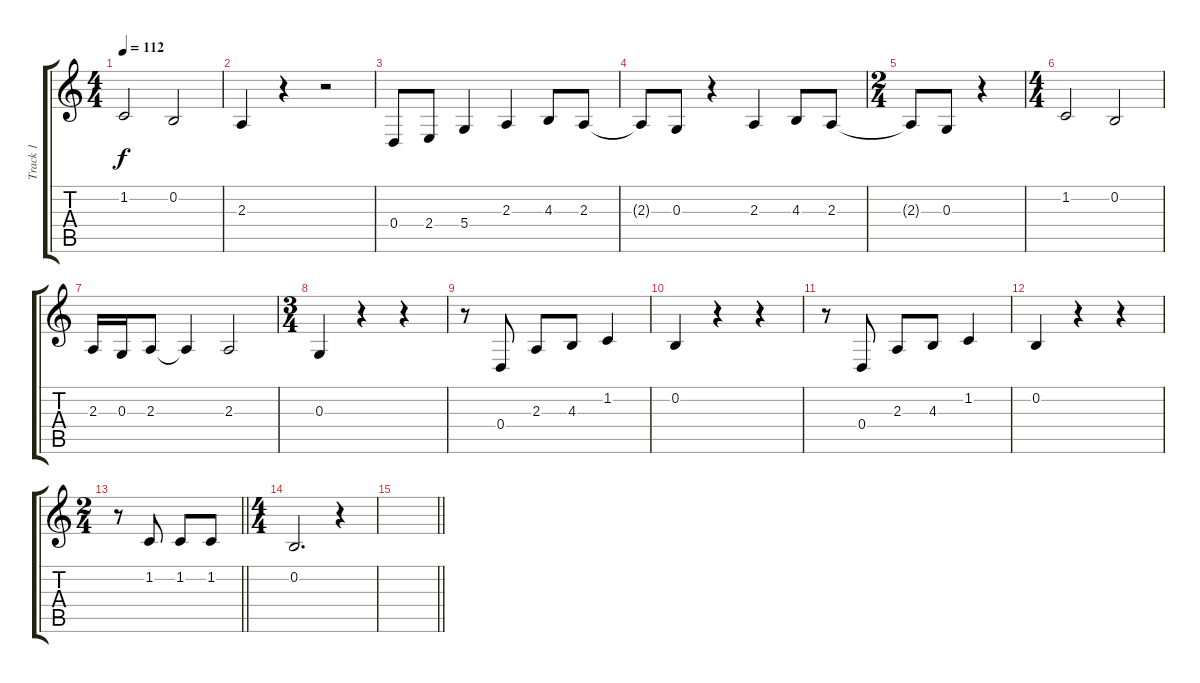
\track ("Track 1" "Track 1") {instrument tenorsax}
\staff {score tabs}
\tuning (E4 B3 G3 D3 A2 E2) {hide}
\ts (4 4)
\tempo 112
\clef g2
\ks c
1.2.2{dy f} 0.2.2 |
2.3.4 r.4 r.2 |
0.4.8 2.4.8 5.4.4 2.3.4 4.3.8 2.3.8 |
2.3{t}.8 0.3.8 r.4 2.3.4 4.3.8 2.3.8 |
\ts (2 4)
2.3{t}.8 0.3.8 r.4 |
\ts (4 4)
1.2.2 0.2.2 |
2.3.16 0.3.16 2.3.8 2.3{t}.4 2.3.2 |
\ts (3 4)
0.3.4 r.4 r.4 |
r.8 0.4.8 2.3.8 4.3.8 1.2.4 |
0.2.4 r.4 r.4 |
r.8 0.4.8 2.3.8 4.3.8 1.2.4 |
0.2.4 r.4 r.4 |
\ts (2 4)
\barLineRight lightlight
r.8 1.2.8 1.2.8 1.2.8 |
\ts (4 4)
0.2.2{d} r.4 |
\barLineRight lightlight
